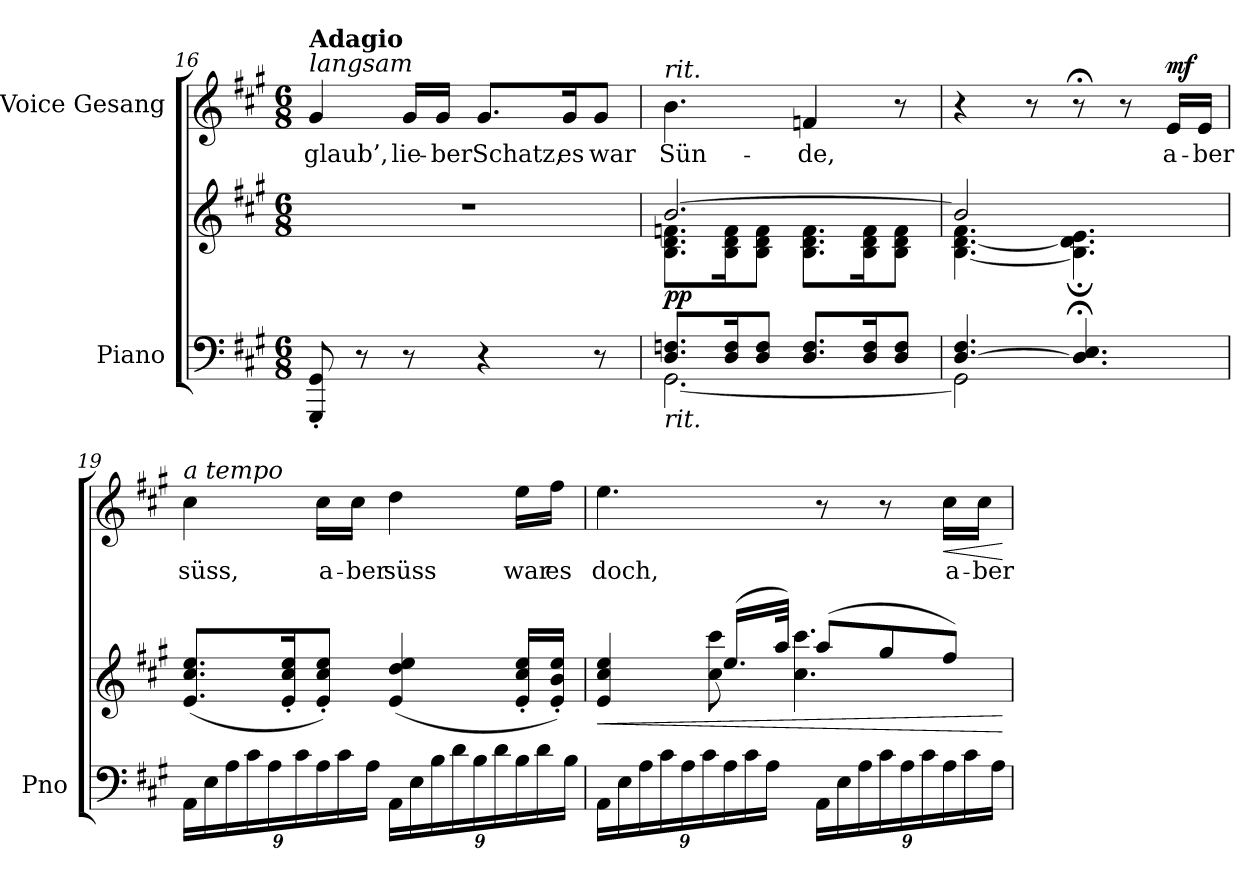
**kern	**kern	**dynam	**kern	**text	**dynam
*part2	*part2	*part2	*part1	*part1	*part1
*staff3	*staff2	*staff2/3	*staff1	*staff1	*staff1
*I"Piano	*	*	*I"Voice Gesang	*	*
*I'Pno	*	*	*	*	*
!!LO:PB:g=z
*clefF4	*clefG2	*	*clefG2	*	*
*k[f#c#g#]	*k[f#c#g#]	*	*k[f#c#g#]	*	*
*M6/8	*M6/8	*	*M6/8	*	*
=16	=16	=16	=16	=16	=16
!	!	!	!LO:TX:a:i:t=langsam	!	!
!	!	!	!LO:TX:a:B:t=Adagio	!	!
!	!	!	!	!LO:LY:b	!
8GGG#/' 8GG#/'	2.r	.	4g#/	glaub’,	.
8r	.	.	.	.	.
!	!	!	!	!LO:LY:b	!
8r	.	.	16g#/LL	lie-	.
!	!	!	!	!LO:LY:b	!
.	.	.	16g#/JJ	-ber	.
!	!	!	!	!LO:LY:b	!
4r	.	.	8.g#/L	Schatz,	.
!	!	!	!	!LO:LY:b	!
.	.	.	16g#/K	es	.
!	!	!	!	!LO:LY:b	!
8r	.	.	8g#/J	war	.
=17	=17	=17	=17	=17	=17
*	*	*	*MM65	*	*
*^	*^	*	*	*	*
!	!	!	!	!	!LO:TX:a:i:t=rit.	!	!
!LO:TX:b:i:t=rit.	!	!	!	!	!	!	!
!	!	!	!	!LO:DY:b	!	!LO:LY:b	!
8.D/ 8.Fn/L	[2.GG#\	[2.b/	8.B\ 8.d\ 8.fn\L	pp	4.b\	Sün-	.
16D/ 16F/K	.	.	16B\ 16d\ 16f\K	.	.	.	.
8D/ 8F/J	.	.	8B\ 8d\ 8f\J	.	.	.	.
!	!	!	!	!	!	!LO:LY:b	!
8.D/ 8.F/L	.	.	8.B\ 8.d\ 8.f\L	.	4fn/	-de,	.
16D/ 16F/K	.	.	16B\ 16d\ 16f\K	.	.	.	.
8D/ 8F/J	.	.	8B\ 8d\ 8f\J	.	8r	.	.
=18	=18	=18	=18	=18	=18	=18	=18
[4.D/ 4.F#/	2GG#\]	2b/]	[4.B\ [4.d\ 4.f#\	.	4r	.	.
.	.	.	.	.	8r	.	.
4.D/];< 4.E/;<	.	.	4.B\];< 4.d\];< 4.e\;<	.	8r;<	.	.
.	4ryy	4reyy	.	.	8r	.	.
!	!	!	!	!	!	!LO:LY:b	!LO:DY:a
.	.	.	.	.	16e/LL	a-	mf
!	!	!	!	!	!	!LO:LY:b	!
.	.	.	.	.	16e/JJ	-ber	.
*v	*v	*	*	*	*	*	*
*	*v	*v	*	*	*	*
!!LO:LB:g=z
=19	=19	=19	=19	=19	=19
*Xbrackettup	*	*	*	*	*
*	*	*	*MM124	*	*
!	!	!	!LO:TX:a:i:t=a tempo	!	!
!	!	!	!	!LO:LY:b	!
24AA\LL	(>8.e/ 8.cc#/ 8.ee/L	.	4cc#\	süss,	.
24E\	.	.	.	.	.
24A\	.	.	.	.	.
24c#\	.	.	.	.	.
24A\	.	.	.	.	.
.	16e/' 16cc#/' 16ee/'K	.	.	.	.
24c#\	.	.	.	.	.
!	!	!	!	!LO:LY:b	!
24A\	8e/' 8cc#/' 8ee/'J)	.	16cc#\LL	a-	.
24c#\	.	.	.	.	.
!	!	!	!	!LO:LY:b	!
.	.	.	16cc#\JJ	-ber	.
24A\JJ	.	.	.	.	.
!	!	!	!	!LO:LY:b	!
24AA\LL	(>4e/ 4dd/ 4ee/	.	4dd\	süss	.
24E\	.	.	.	.	.
24B\	.	.	.	.	.
24d\	.	.	.	.	.
24B\	.	.	.	.	.
24d\	.	.	.	.	.
!	!	!	!	!LO:LY:b	!
24B\	16e/' 16cc#/' 16ee/'LL	.	16ee\LL	war	.
24d\	.	.	.	.	.
!	!	!	!	!LO:LY:b	!
.	16e/' 16b/' 16ee/'JJ)	.	16ff#\JJ	es	.
24B\JJ	.	.	.	.	.
=20	=20	=20	=20	=20	=20
!	!	!LO:HP:b	!	!LO:LY:b	!
*	*^	*	*	*	*
24AA\LL	4e/ 4cc#/ 4ee/	4ryy	<	4.ee\	doch,	.
24E\	.	.	.	.	.	.
24A\	.	.	.	.	.	.
24c#\	.	.	.	.	.	.
24A\	.	.	.	.	.	.
24c#\	.	.	.	.	.	.
24A\	(>16.ee/LL	8cc#\ 8ccc#\	.	.	.	.
24c#\	.	.	.	.	.	.
24A\JJ	.	.	.	.	.	.
.	32aa/JJk)	.	.	.	.	.
24AA\LL	(>8aa/L	4.cc#\ 4.ccc#\	.	8r	.	.
24E\	.	.	.	.	.	.
24A\	.	.	.	.	.	.
24c#\	8gg#/	.	.	8r	.	.
24A\	.	.	.	.	.	.
24c#\	.	.	.	.	.	.
!	!	!	!	!	!LO:LY:b	!LO:HP:b
24A\	8ff#/J)	.	.	16cc#\LL	a-	<
24c#\	.	.	.	.	.	.
!	!	!	!	!	!LO:LY:b	!
.	.	.	.	16cc#\JJ	-ber	.
24A\JJ	.	.	.	.	.	.
*	*v	*v	*	*	*	*
.	.	[	.	.	[
=	=	=	=	=	=
*-	*-	*-	*-	*-	*-
